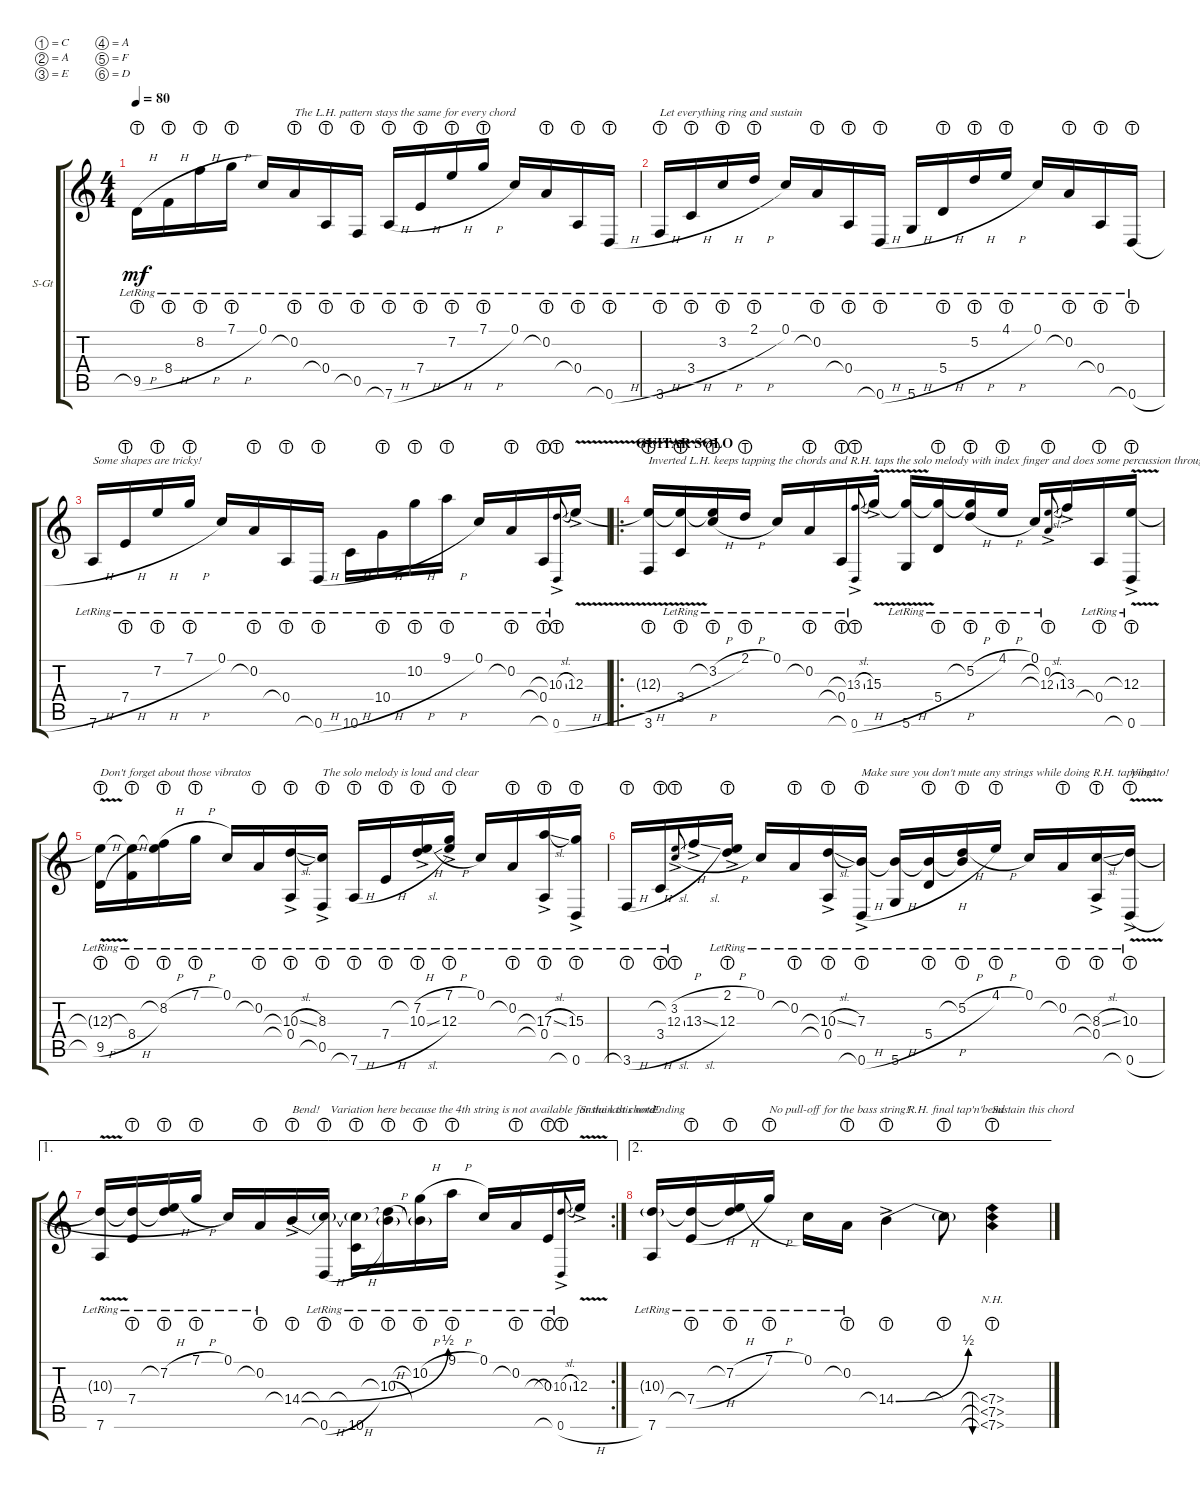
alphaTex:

\defaultSystemsLayout 4
\bracketExtendMode groupsimilarinstruments
\firstSystemTrackNameOrientation horizontal
\otherSystemsTrackNameOrientation horizontal
\track ("Steel Guitar" "S-Gt") {instrument acousticguitarsteel}
\staff {score tabs}
\tuning (C4 A3 E3 A2 F2 D2)
\ts (4 4)
\tempo 80
\clef g2
\ks c
9.5{h lht lr}.16{dy mf} 8.4{h lht lr}.16 8.2{h lht lr}.16 7.1{h lht lr}.16 0.1{lr}.16 0.2{lht lr}.16{txt "The L.H. pattern stays the same for every chord"} 0.4{lht lr}.16 0.5{lht lr}.16 7.6{h lht lr}.16 7.4{h lht lr}.16 7.2{h lht lr}.16 7.1{h lht lr}.16 0.1{lr}.16 0.2{lht lr}.16 0.4{lht lr}.16 0.6{h lht lr}.16 |
3.6{h lht lr}.16{txt "Let everything ring and sustain"} 3.4{h lht lr}.16 3.2{h lht lr}.16 2.1{h lht lr}.16 0.1{lr}.16 0.2{lht lr}.16 0.4{lht lr}.16 0.6{h lht lr}.16 5.6{h lr}.16 5.4{h lht lr}.16 5.2{h lht lr}.16 4.1{h lht lr}.16 0.1{lr}.16 0.2{lht lr}.16 0.4{lht lr}.16 0.6{h lht lr}.16 |
7.6{h lr}.16{txt "Some shapes are tricky!"} 7.4{h lht lr}.16 7.2{h lht lr}.16 7.1{h lht lr}.16 0.1{lr}.16 0.2{lht lr}.16 0.4{lht lr}.16 0.6{h lht lr}.16 10.6{h lr}.16 10.4{h lht lr}.16 10.2{h lht lr}.16 9.1{h lht lr}.16 0.1{lr}.16 0.2{lht lr}.16 0.4{lht lr}.16 (0.6{h lht lr} 10.3{sl lht ac}).8{gr onbeat} 12.3{v ac}.16 |
\ro
\section ("" "GUITAR SOLO")
(3.6{h lht} 12.3{v t}).16{txt "Inverted L.H. keeps tapping the chords and R.H. taps the solo melody with index finger and does some percussion throughout"} (3.4{h lht lr} 12.3{t}).16 (3.2{h lht lr} 12.3{t}).16 2.1{h lht lr}.16 0.1{lr}.16 0.2{lht lr}.16 0.4{lht lr}.16 (0.6{h lht lr} 13.3{sl lht ac}).8{gr onbeat} 15.3{v ac}.16 (5.6{h lr} 15.3{t}).16 (5.4{h lht lr} 15.3{t}).16 (5.2{h lht lr} 15.3{t}).16 4.1{h lht lr}.16 0.1{lr}.16 (0.2{lht lr} 12.3{sl lht ac}).8{gr onbeat} 13.3{ac}.16 0.4{lht lr}.16 (0.6{lht lr} 12.3{v lht ac}).16 |
(9.5{h lht lr} 12.3{lht lr t}).16{txt "Don't forget about those vibratos"} (8.4{h lht lr} 12.3{lht lr t}).16 (8.2{h lht lr} 12.3{lht lr t}).16 7.1{h lht lr}.16 0.1{lr}.16 0.2{lht lr}.16 (0.4{lht lr} 10.3{sl lht ac}).16 (0.5{lht lr} 8.3{ac}).16{txt "The solo melody is loud and clear"} 7.6{h lht lr}.16 7.4{h lht lr}.16 (7.2{h lht lr} 10.3{sl lht ac}).16 (7.1{h lht lr} 12.3{ac}).16 0.1{lr}.16 0.2{lht lr}.16 (0.4{lht lr} 17.3{sl lht ac}).16 (0.6{lht lr} 15.3{ac}).16 |
3.6{h lht lr}.16 3.4{h lht lr}.16 (3.2{h lht lr} 12.3{sl lht ac}).8{gr onbeat} 13.3{sl ac}.16 (2.1{h lht lr} 12.3{ac}).16 0.1{lr}.16 0.2{lht lr}.16 (0.4{lht lr} 10.3{sl lht ac}).16 (0.6{h lht lr} 7.3{ac}).16{txt "Make sure you don't mute any strings while doing R.H. tapping!"} (5.6{h lr} 7.3{t}).16 (5.4{h lht lr} 7.3{t}).16 (5.2{h lht lr} 7.3{t}).16 4.1{h lht lr}.16 0.1{lr}.16 0.2{lht lr}.16 (0.4{lht lr} 8.3{sl lht ac}).16 (0.6{h lht lr} 10.3{v ac}).16{txt "Vibrato!"} |
\ae 1
\rc 2
(7.6{h lr} 10.3{t}).16 (7.4{h lht lr} 10.3{t}).16 (7.2{h lht lr} 10.3{t}).16 7.1{h lht lr}.16 0.1{lr}.16 0.2{lht lr}.16 14.4{be (bend 0 0 19.2 2) lht ac}.16{txt "Bend!"} (0.6{h lht lr} 14.4{lht lr t}).16{txt "  Variation here because the 4th string is not available for the last chord"} (10.6{h lr} 14.4{lht lr t}).16 (10.3{h lht} 14.4{lht lr t}).16 (10.2{h lht lr} 14.4{lht lr t}).16 9.1{h lht lr}.16 0.1{lr}.16 0.2{lht lr}.16 0.3{lht lr}.16 (0.6{h lht lr} 10.3{sl lht ac}).8{gr onbeat} 12.3{v ac}.16{txt "Sustain this note!"} |
\ae 2
(7.6{lr} 10.3{g}).16{txt "Ending"} (7.4{h lht lr} 10.3{t}).16 (7.2{h lht lr} 10.3{t}).16 7.1{h lht lr}.16{txt "No pull-off for the bass string!"} 0.1{lr}.16 0.2{lht lr}.16 14.4{be (bend 0 0 45.6 2) lht ac}.4{txt "       R.H. final tap'n'bend"} 14.4{lht t}.8 (7.4{nh lht} 7.6{nh lht} 7.5{nh lht}).4{bu 118 txt "Sustain this chord "}
